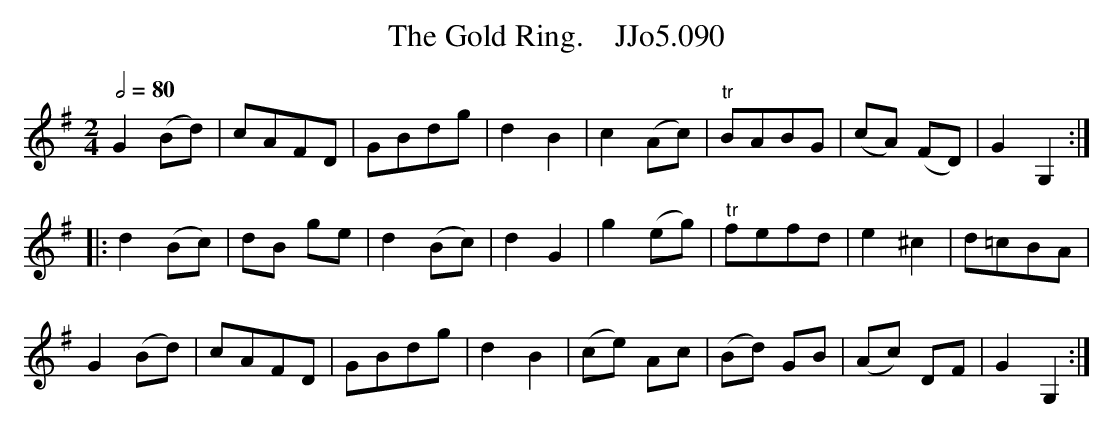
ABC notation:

X:1
T:Gold Ring.    JJo5.090, The
Q:1/2=80
M:2/4
L:1/8
K:G
G2(Bd)|cAFD|GBdg|d2B2|c2 (Ac)|"tr"BABG|(cA) (FD)|G2G,2 :|
|: d2 (Bc)|dB ge|d2 (Bc)|d2G2|g2 (eg)|"tr"fefd|e2^c2|d=cBA|
G2 (Bd)|cAFD|GBdg|d2B2|(ce) Ac|(Bd) GB|(Ac) DF|G2G,2 :|
